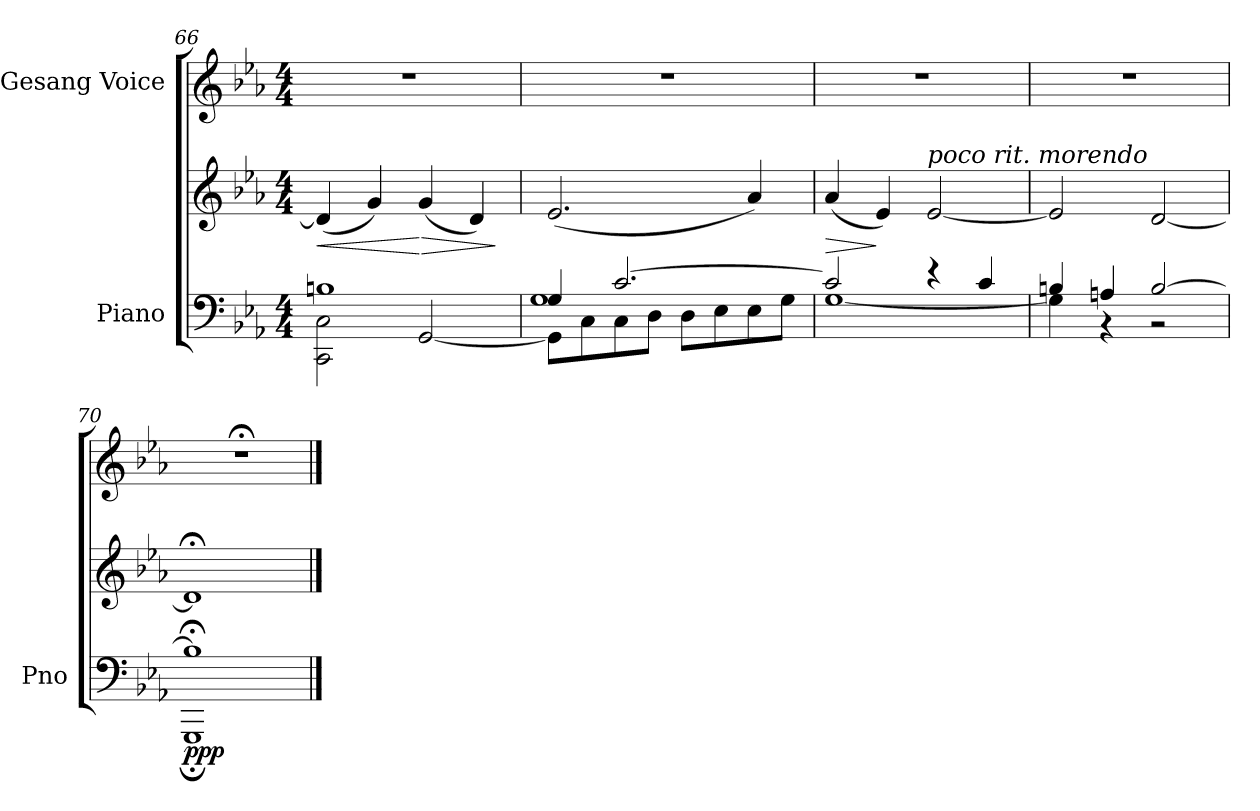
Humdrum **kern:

**kern	**kern	**dynam	**kern
*part2	*part2	*part2	*part1
*staff3	*staff2	*staff2/3	*staff1
*I"Piano	*	*	*I"Gesang Voice
*I'Pno	*	*	*
*clefF4	*clefG2	*	*clefG2
*k[b-e-a-]	*k[b-e-a-]	*	*k[b-e-a-]
*M4/4	*M4/4	*	*M4/4
=66	=66	=66	=66
*^	*	*	*
!	!	!	!LO:HP:b	!
1Bn	2CC\ 2C\	(4d/]	<	1r
.	.	4g/)	.	.
!	!	!	!LO:HP:n=1:b	!
.	[<2GG/	(4g/	[ >	.
.	.	4d/)	.	.
*v	*v	*	*	*
.	.	]	.
=67	=67	=67	=67
*^	*	*	*
*	*^	*	*	*
4G/	1G	8GG\L]	(2.e-/	.	1r
.	.	8C\	.	.	.
[2.c/	.	8C\	.	.	.
.	.	8D\J	.	.	.
.	.	8D\L	.	.	.
.	.	8E-\	.	.	.
.	.	8E-\	4a-/)	.	.
.	.	8G\J	.	.	.
=68	=68	=68	=68	=68	=68
!	!	!	!	!LO:HP:b	!
*	*v	*v	*	*	*
2c/]	[1G	(4a-/	>	1r
.	.	4e-/)	]	.
!	!	!LO:TX:i:t=poco rit. morendo	!	!
4r	.	[2e-/	.	.
4c/	.	.	.	.
=69	=69	=69	=69	=69
4Bn/	4G\]	2e-/]	.	1r
4An/	4r	.	.	.
[2B/	2r	[2d/	.	.
=70	=70	=70	=70	=70
!	!	!	!LO:DY:b=2	!
1B;<]	1GGG;	1d;<]	ppp	1r;<
*v	*v	*	*	*
==	==	==	==
*-	*-	*-	*-
